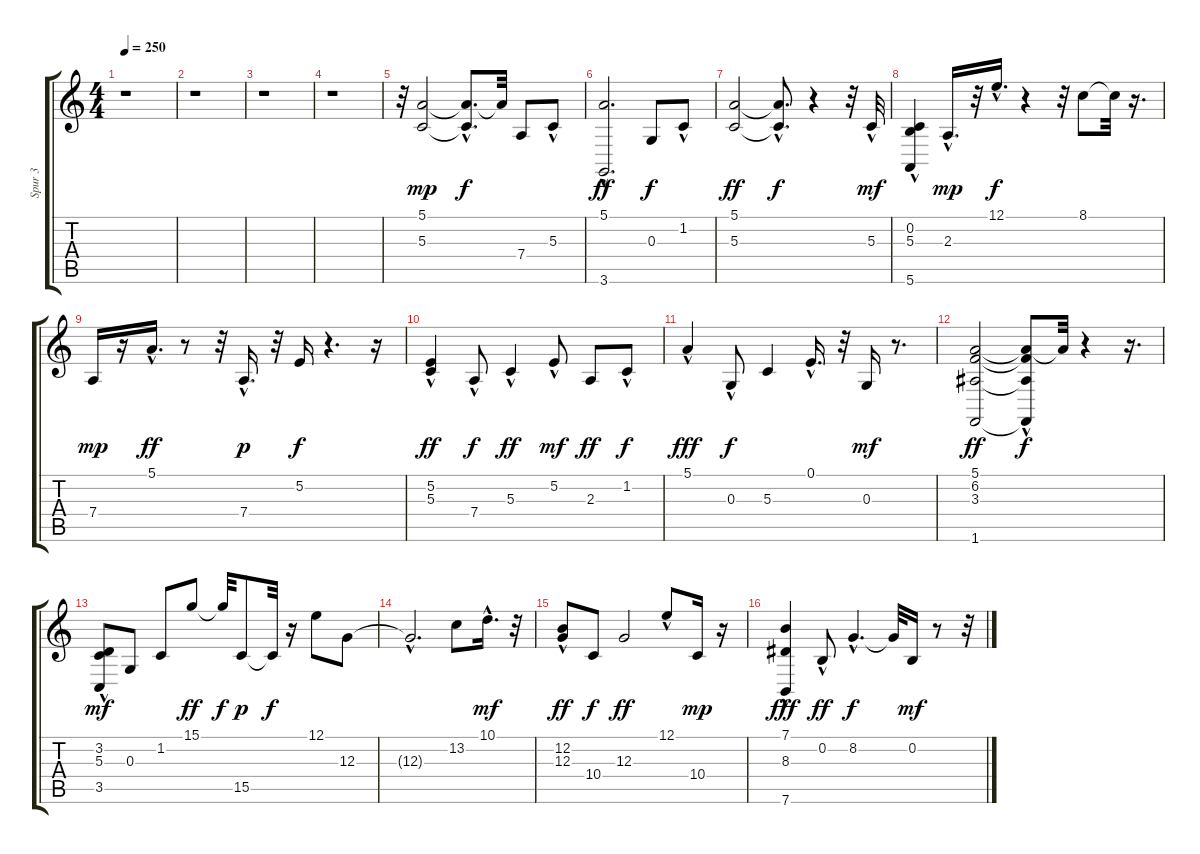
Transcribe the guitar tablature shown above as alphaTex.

\track ("Spur 3" "Spur 3") {instrument electricpiano1}
\staff {score tabs}
\tuning (E4 B3 G3 D3 A2 E2) {hide}
\ts (4 4)
\tempo 250
\clef g2
\ks c
r.1{dy mp instrument electricpiano1} |
r.1 |
r.1 |
r.1 |
r.32 (5.1 5.3).2 (5.1{hac t} 5.3{hac t}).8{d dy f} 5.1{t}.32 7.4.8 5.3{hac}.8 |
(5.1{hac} 3.6{hac}).2{d dy ff} 0.3.8{dy f} 1.2{hac}.8 |
(5.1 5.3).2{dy ff} (5.1{hac t} 5.3{t}).8{d dy f} r.4 r.32 5.3{hac}.32{dy mf} |
(0.2{hac} 5.3{hac} 5.6).4 2.3{hac}.16{d dy mp} r.32 12.1{hac}.16{d dy f} r.4 r.32 8.1.8 8.1{t}.32 r.16{d} |
7.4.16{dy mp} r.16 5.1{hac}.16{d dy ff} r.8 r.32 7.4{hac}.16{d dy p} r.32 5.2.16{dy f} r.4{d} r.16 |
(5.2{hac} 5.3).4{dy ff} 7.4{hac}.8{dy f} 5.3{hac}.4{dy ff} 5.2{hac}.8{dy mf} 2.3.8{dy ff} 1.2{hac}.8{dy f} |
5.1{hac}.4{dy fff} 0.3{hac}.8{dy f} 5.3.4 0.1{hac}.16{d} r.32 0.3.16{dy mf} r.8{d} |
(5.1 6.2 3.3 1.6).2{dy ff} (5.1{t} 6.2{t} 3.3{hac t} 1.6{t}).8{dy f} 5.1{t}.32 r.4 r.16{d} |
(3.2{hac} 5.3{hac} 3.5).8{dy mf} 0.3.8 1.2.8 15.1.8{dy ff} 15.1{t}.32{dy f} 15.5.8{dy p} 15.5{t}.32{dy f} r.16 12.1.8 12.3.8 |
12.3{hac t}.2{d} 13.2.8 10.1{hac}.16{d dy mf} r.32 |
(12.2{hac} 12.3{hac}).8{dy ff} 10.4.8{dy f} 12.3.2{dy ff} 12.1{hac}.8 10.4.16{dy mp} r.16 |
(7.1 8.3 7.6{hac}).4{dy fff} 0.2{hac}.8{dy ff} 8.2{hac}.4{d dy f} 8.2{t}.32 0.2.16{dy mf} r.8 r.32
